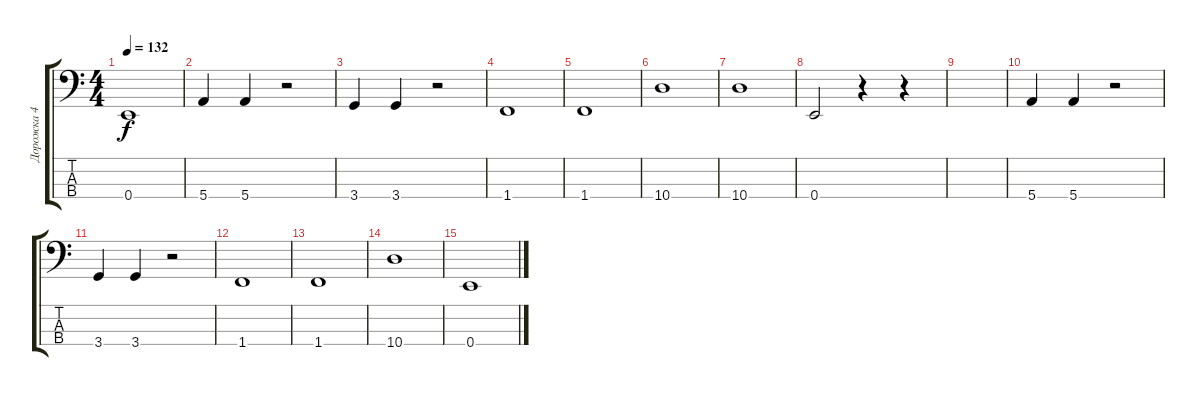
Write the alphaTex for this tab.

\track ("Дорожка 4" "Дорожка 4") {instrument electricbassfinger}
\staff {score tabs}
\tuning (G2 D2 A1 E1) {hide}
\ts (4 4)
\tempo 132
\clef f4
\ks c
0.4.1{dy f} |
5.4.4 5.4.4 r.2 |
3.4.4 3.4.4 r.2 |
1.4.1 |
1.4.1 |
10.4.1 |
10.4.1 |
0.4.2 r.4 r.4 |
|
5.4.4 5.4.4 r.2 |
3.4.4 3.4.4 r.2 |
1.4.1 |
1.4.1 |
10.4.1 |
0.4.1
